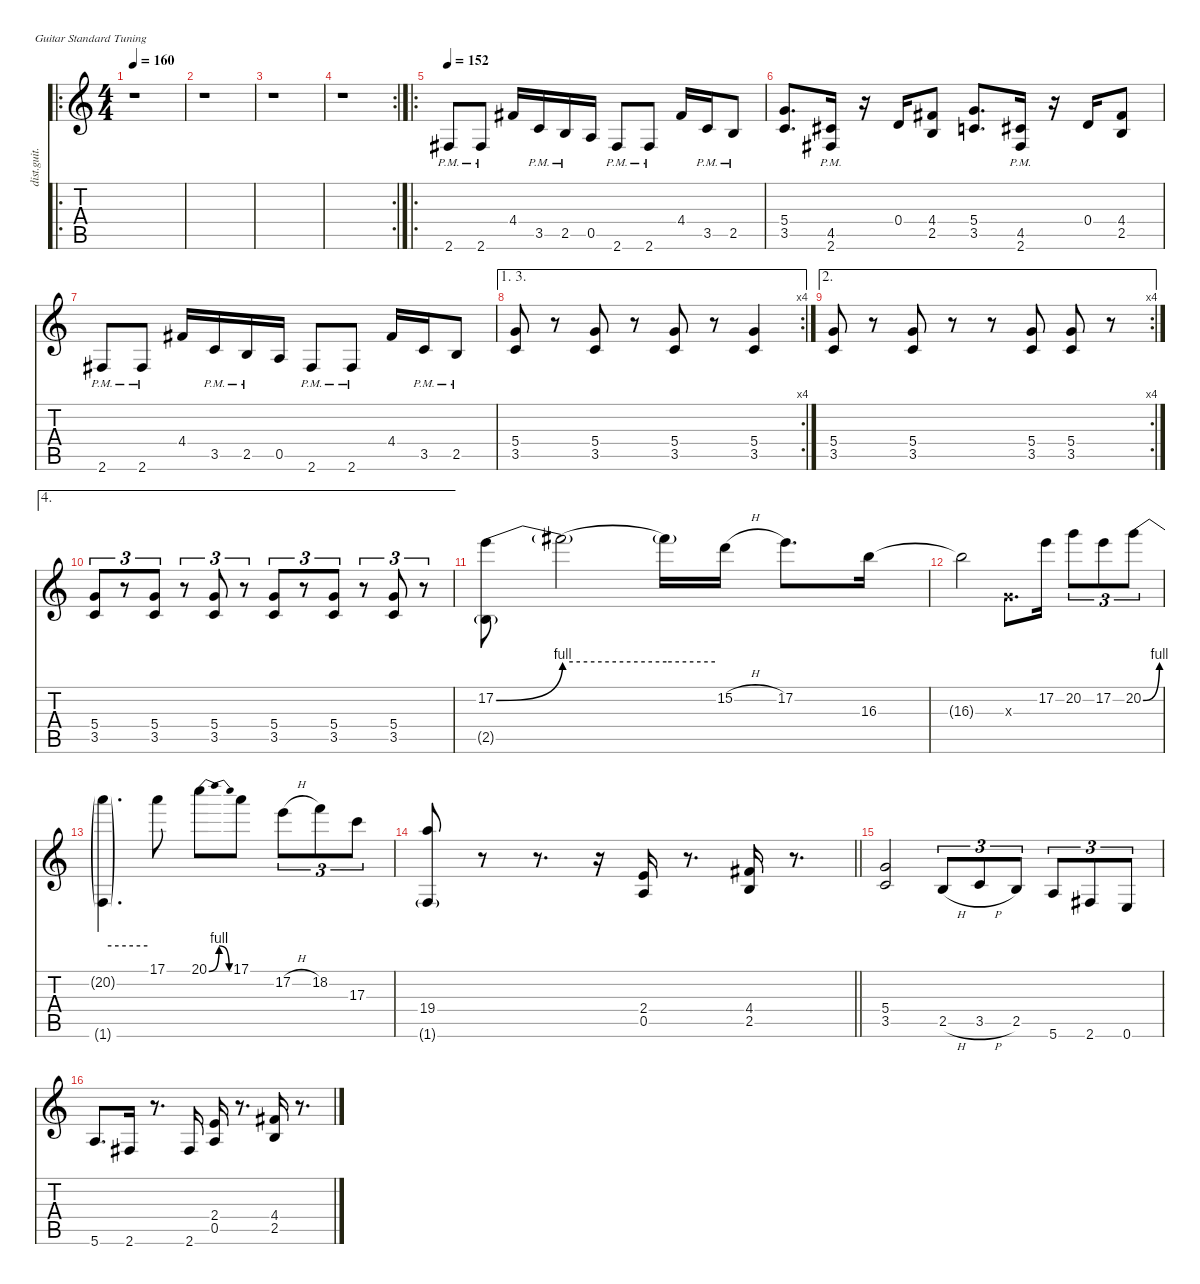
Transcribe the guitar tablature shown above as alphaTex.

\defaultSystemsLayout 4
\hideDynamics
\bracketExtendMode nobrackets
\otherSystemsTrackNameOrientation horizontal
\track ("Dave Mustaine" "dist.guit.") {instrument distortionguitar}
\staff {score tabs}
\tuning (E4 B3 G3 D3 A2 E2)
\ro
\ts (4 4)
\beaming (8 2 2 2 2)
\tempo 160
\clef g2
\ks c
r.1{dy f instrument distortionguitar beam Down} |
r.1{beam Down} |
r.1{beam Down} |
\rc 2
r.1{beam Down} |
\ro
\tempo 152
2.6{pm acc #}.8{beam Up} 2.6{pm acc #}.8{beam Up} 4.4{acc #}.16{beam Up} 3.5{pm}.16{beam Up} 2.5{pm}.16{beam Up} 0.5.16{beam Up} 2.6{pm acc #}.8{beam Up} 2.6{pm acc #}.8{beam Up} 4.4{acc #}.16{beam Up} 3.5{pm}.16{beam Up} 2.5{pm}.8{beam Up} |
(5.4 3.5).8{d beam Up} (4.5{acc #} 2.6{pm acc #}).16{beam Up} r.16{beam Up} 0.4.16{beam Up} (4.4{acc #} 2.5).8{beam Up} (5.4 3.5).8{d beam Up} (4.5{acc #} 2.6{pm acc #}).16{beam Up} r.16{beam Up} 0.4.16{beam Up} (4.4{acc #} 2.5).8{beam Up} |
2.6{pm acc #}.8{beam Up} 2.6{pm acc #}.8{beam Up} 4.4{acc #}.16{beam Up} 3.5{pm}.16{beam Up} 2.5{pm}.16{beam Up} 0.5.16{beam Up} 2.6{pm acc #}.8{beam Up} 2.6{pm acc #}.8{beam Up} 4.4{acc #}.16{beam Up} 3.5{pm}.16{beam Up} 2.5{pm}.8{beam Up} |
\ae (1 3)
\rc 4
(5.4 3.5).8{beam Up} r.8{beam Up} (5.4 3.5).8{beam Up} r.8{beam Up} (5.4 3.5).8{beam Up} r.8{beam Up} (5.4 3.5).4{beam Up} |
\ae 2
\rc 4
(5.4 3.5).8{beam Up} r.8{beam Up} (5.4 3.5).8{beam Up} r.8{beam Up} r.8{beam Up} (5.4 3.5).8{beam Up} (5.4 3.5).8{beam Up} r.8{beam Up} |
\ae 4
(5.4 3.5).8{tu (3 2) beam Up} r.8{tu (3 2) beam Up} (5.4 3.5).8{tu (3 2) beam Up} r.8{tu (3 2) beam Up} (5.4 3.5).8{tu (3 2) beam Up} r.8{tu (3 2) beam Up} (5.4 3.5).8{tu (3 2) beam Up} r.8{tu (3 2) beam Up} (5.4 3.5).8{tu (3 2) beam Up} r.8{tu (3 2) beam Up} (5.4 3.5).8{tu (3 2) beam Up} r.8{tu (3 2) beam Up} |
(17.2{be (bend 0 0 60 4)} 2.5{g}).8{dy fff beam Down} 17.2{be (hold 0 4 60 4) t}.2{beam Down} 17.2{be (hold 0 4 60 4) t}.16{beam Down} 15.2{h}.16{beam Down} 17.2.8{d beam Down} 16.3.16{beam Down} |
16.3{t}.2{beam Down} 0.3{x}.8{d beam Down} 17.2.16{beam Down} 20.2.8{tu (3 2) beam Down} 17.2.8{tu (3 2) beam Down} 20.2{be (bend 0 0 60 4)}.8{tu (3 2) beam Down} |
(20.2{be (hold 0 4 60 4) t} 1.6{g}).4{d beam Down} 17.1.8{beam Down} 20.1{be (bendrelease 0 0 15 4 30 4 45 0)}.8{beam Down} 17.1.8{beam Down} 17.2{h}.8{tu (3 2) beam Down} 18.2.8{tu (3 2) beam Down} 17.3.8{tu (3 2) beam Down} |
\barLineRight lightlight
(19.4 1.6{g}).8{beam Up} r.8{beam Up} r.8{d beam Up} r.16{beam Up} (2.4 0.5).16{dy f beam Up} r.8{d beam Up} (4.4{acc #} 2.5).16{beam Up} r.8{d beam Up} |
(5.4 3.5).2{beam Up} 2.5{h}.8{tu (3 2) beam Up} 3.5{h}.8{tu (3 2) beam Up} 2.5.8{tu (3 2) beam Up} 5.6.8{tu (3 2) beam Up} 2.6{acc #}.8{tu (3 2) beam Up} 0.6.8{tu (3 2) beam Up} |
5.6.8{d beam Up} 2.6{acc #}.16{beam Up} r.8{d beam Up} 2.6{acc #}.16{beam Up} (2.4 0.5).16{beam Up} r.8{d beam Up} (4.4{acc #} 2.5).16{beam Up} r.8{d beam Up}
